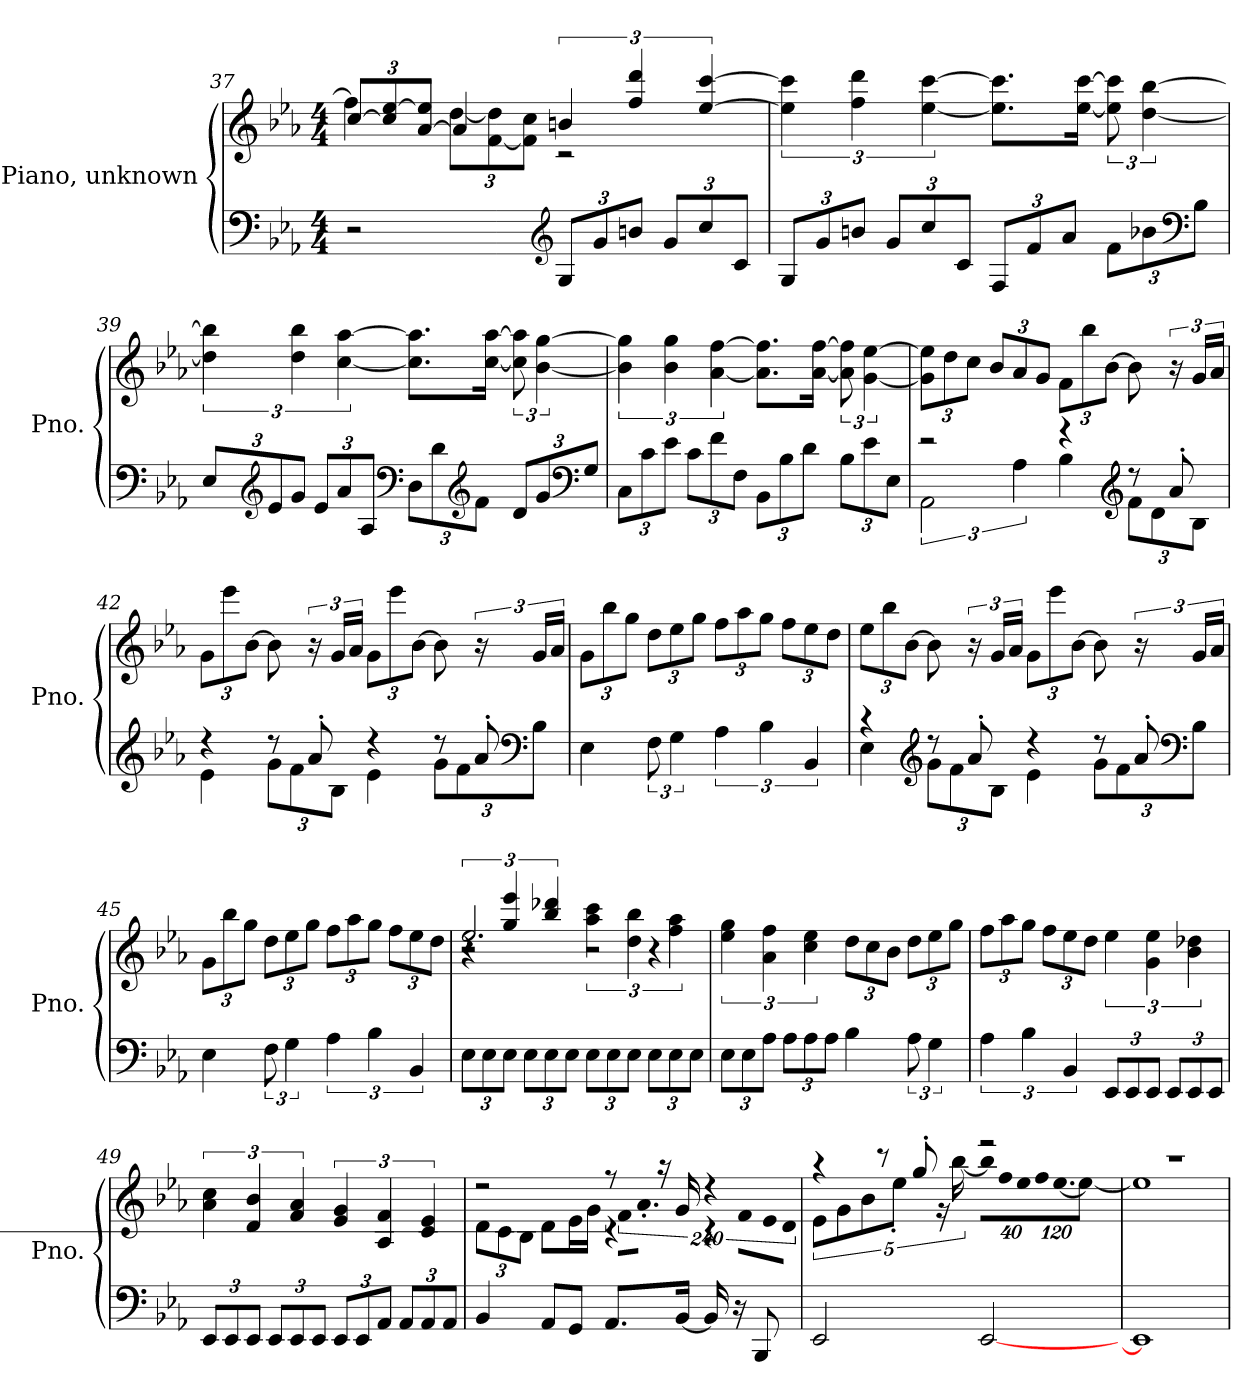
**kern	**kern
*part1	*part1
*staff2	*staff1
*I"Piano, unknown	*
*I'Pno.	*
!!LO:LB:g=z
*clefF4	*clefG2
*k[b-e-a-]	*k[b-e-a-]
*M4/4	*M4/4
*	*Xbrackettup
=37	=37
*	*^
2r	[12cc/L	4ff\]
.	12cc/] [12ee-/	.
.	[12a-/ 12ee-/]J	.
.	4a-/]	[12dd\L
.	.	[12f\ 12dd\]
.	.	12f\] 12cc\J
*clefG2	*	*
*Xbrackettup	*brackettup	*
12G/L	6bn/	2r
12g/	.	.
12bn/J	6ff/ 6ddd/	.
12g/L	.	.
12cc/	[6ee-/ [6ccc/	.
12c/J	.	.
*	*v	*v
=38	=38
12G/L	6ee-\] 6ccc\]
12g/	.
12bn/J	6ff\ 6ddd\
12g/L	.
12cc/	[6ee-\ [6ccc\
12c/J	.
12F/L	8.ee-\] 8.ccc\]L
12f/	.
12a-/J	.
.	[16ee-\ [16ccc\Jk
12f\L	12ee-\] 12ccc\]
12b-X\	[6dd\ [6bb-\
*clefF4	*
12B-\J	.
!!LO:LB:g=z
=39	=39
12E-/L	6dd\] 6bb-\]
*clefG2	*
12e-/	.
12g/J	6dd\ 6bb-\
12e-/L	.
12a-/	[6cc\ [6aa-\
12A-/J	.
*clefF4	*
12D\L	8.cc\] 8.aa-\]L
12d\	.
*clefG2	*
12f\J	.
.	[16cc\ [16aa-\Jk
12d/L	12cc\] 12aa-\]
12g/	[6b-\ [6gg\
*clefF4	*
12G/J	.
=40	=40
12C\L	6b-\] 6gg\]
12c\	.
12e-\J	6b-\ 6gg\
12c\L	.
12f\	[6a-\ [6ff\
12F\J	.
12BB-\L	8.a-\] 8.ff\]L
12B-\	.
12d\J	.
.	[16a-\ [16ff\Jk
12B-\L	12a-\] 12ff\]
12e-\	[6g\ [6ee-\
12E-\J	.
!!LO:LB:g=z
=41	=41
*^	*
*	*brackettup	*Xbrackettup
2r	3AA-\	12g\] 12ee-\]L
.	.	12dd\
.	.	12cc\J
.	.	12b-/L
.	6A-\	12a-/
.	.	12g/J
4r	4B-\	12f\L
.	.	12bb-\
.	.	[12b-\J
*clefG2	*	*
*	*Xbrackettup	*
8r	12f\L	8b-\]
.	12d\	.
*	*	*brackettup
8a-'/	.	24r
.	12B-\J	24g/LL
.	.	24a-/JJ
=42	=42	=42
*	*	*Xbrackettup
4r	4e-\	12g\L
.	.	12eee-\
.	.	[12b-\J
8r	12g\L	8b-\]
.	12f\	.
*	*	*brackettup
8a-'/	.	24r
.	12B-\J	24g/LL
.	.	24a-/JJ
*	*	*Xbrackettup
4r	4e-\	12g\L
.	.	12eee-\
.	.	[12b-\J
8r	12g\L	8b-\]
.	12f\	.
*	*	*brackettup
8a-'/	.	24r
*clefF4	*	*
.	12B-\J	24g/LL
.	.	24a-/JJ
*v	*v	*
!!LO:LB:g=z
=43	=43
*	*Xbrackettup
4E-\	12g\L
.	12bb-\
.	12gg\J
*brackettup	*
12F\	12dd\L
6G\	12ee-\
.	12gg\J
6A-\	12ff\L
.	12aa-\
6B-\	12gg\J
.	12ff\L
6BB-/	12ee-\
.	12dd\J
=44	=44
*^	*
4r	4E-\	12ee-\L
.	.	12bb-\
.	.	[12b-\J
*clefG2	*	*
*	*Xbrackettup	*
8r	12g\L	8b-\]
.	12f\	.
*	*	*brackettup
8a-'/	.	24r
.	12B-\J	24g/LL
.	.	24a-/JJ
*	*	*Xbrackettup
4r	4e-\	12g\L
.	.	12eee-\
.	.	[12b-\J
8r	12g\L	8b-\]
.	12f\	.
*	*	*brackettup
8a-'/	.	24r
*clefF4	*	*
.	12B-\J	24g/LL
.	.	24a-/JJ
*v	*v	*
=45	=45
*	*Xbrackettup
4E-\	12g\L
.	12bb-\
.	12gg\J
*brackettup	*
12F\	12dd\L
6G\	12ee-\
.	12gg\J
6A-\	12ff\L
.	12aa-\
6B-\	12gg\J
.	12ff\L
6BB-/	12ee-\
.	12dd\J
!!LO:PB:g=z
=46	=46
*Xbrackettup	*brackettup
*	*^
*	*	*^
12E-\L	6r	2r	2.ee-/
12E-\	.	.	.
12E-\J	6gg/ 6eee-/	.	.
12E-\L	.	.	.
12E-\	6bb-/ 6ddd-X/	.	.
12E-\J	.	.	.
12E-\L	2r	6aa-\ 6ccc\	.
12E-\	.	.	.
12E-\J	.	6dd\ 6bb-\	.
12E-\L	.	.	4r
12E-\	.	6ff\ 6aa-\	.
12E-\J	.	.	.
*	*v	*v	*v
=47	=47
12E-\L	6ee-\ 6gg\
12E-\	.
12A-\J	6a-\ 6ff\
12A-\L	.
12A-\	6cc\ 6ee-\
12A-\J	.
*	*Xbrackettup
4B-\	12dd\L
.	12cc\
.	12b-\J
*brackettup	*
12A-\	12dd\L
6G\	12ee-\
.	12gg\J
=48	=48
6A-\	12ff\L
.	12aa-\
6B-\	12gg\J
.	12ff\L
6BB-/	12ee-\
.	12dd\J
*Xbrackettup	*brackettup
12EE-/L	6ee-\
12EE-/	.
12EE-/J	6g\ 6ee-\
12EE-/L	.
12EE-/	6b-\ 6dd-X\
12EE-/J	.
!!LO:LB:g=z
=49	=49
12EE-/L	6a-\ 6cc\
12EE-/	.
12EE-/J	6d/ 6b-/
12EE-/L	.
12EE-/	6f/ 6a-/
12EE-/J	.
12EE-/L	6e-/ 6g/
12EE-/	.
12AA-/J	6A-/ 6f/
12AA-/L	.
12AA-/	6c/ 6e-/
12AA-/J	.
=50	=50
*	*^
*	*	*Xbrackettup
4BB-/	2r	12d\L
.	.	12c\
.	.	12B-\J
8AA-/L	.	8d\L
8GG/J	.	16e-\L
.	.	16g\JJ
*	*	*brackettup
!	!	!LO:N:vis=32
8.AA-/L	8r	640%23r
!	!	!LO:N:vis=16
.	.	1920%137f\LL
!	!	!LO:N:vis=16.
.	.	960%103a-'\JJ
.	16r	.
[16BB-/Jk	16g/	.
!	!	!LO:N:vis=16
.	.	1920%137r
16BB-/]	4r	.
!	!	!LO:N:vis=16
.	.	1920%137f\LL
16r	.	.
!	!	!LO:N:vis=16
.	.	1920%137e-\
8BBB-/	.	.
!	!	!LO:N:vis=16
.	.	1920%137d\JJ
!!LO:LB:g=z	!!
=51	=51	=51
2EE-/	4r	10e-\L
.	.	10g\
.	.	10b-\
.	8r	.
.	.	10ee-'\J
.	8gg'/	.
.	.	20r
.	.	[20bb-\
*	*	*Xbrackettup
!	!	!LO:N:vis=32
[2EE-/	2r	640%23bb-\LLL]
!	!	!LO:N:vis=32
.	.	640%23ff\
!	!	!LO:N:vis=32
.	.	640%23ee-\
!	!	!LO:N:vis=32
.	.	640%23ff\J
!	!	!LO:N:vis=16.
.	.	[960%103ee-\JJ
.	.	4ee-\_
960ryy	960ryy	.
=52	=52	=52
1EE-]	1r	1ee-]
*	*v	*v
=	=
*-	*-
